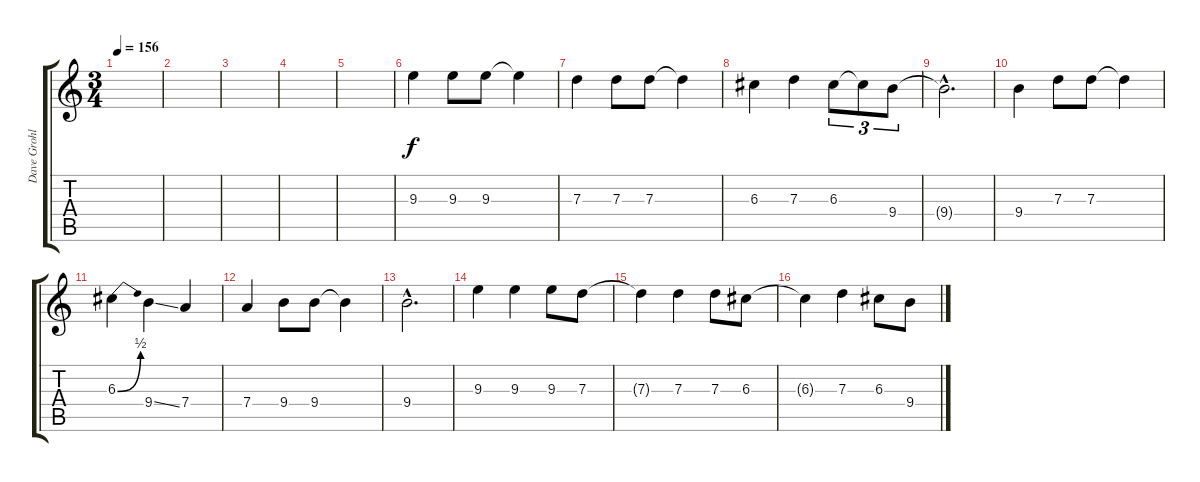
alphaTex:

\track ("Dave Grohl" "Dave Grohl") {instrument electricguitarjazz}
\staff {score tabs}
\tuning (E4 B3 G3 D3 A2 E2) {hide}
\ts (3 4)
\tempo 156
\clef g2
\ks c
|
|
|
|
|
9.3.4 9.3.8 9.3.8 9.3{t}.4 |
7.3.4 7.3.8 7.3.8 7.3{t}.4 |
6.3.4 7.3.4 6.3.8{tu (3 2)} 6.3{t}.8{tu (3 2)} 9.4.8{tu (3 2)} |
9.4{hac t}.2{d} |
9.4.4 7.3.8 7.3.8 7.3{t}.4 |
6.3{be (bend 0 0 60 2)}.4 9.4{ss}.4 7.4.4 |
7.4.4 9.4.8 9.4.8 9.4{t}.4 |
9.4{hac}.2{d} |
9.3.4 9.3.4 9.3.8 7.3.8 |
7.3{t}.4 7.3.4 7.3.8 6.3.8 |
6.3{t}.4 7.3.4 6.3.8 9.4.8
